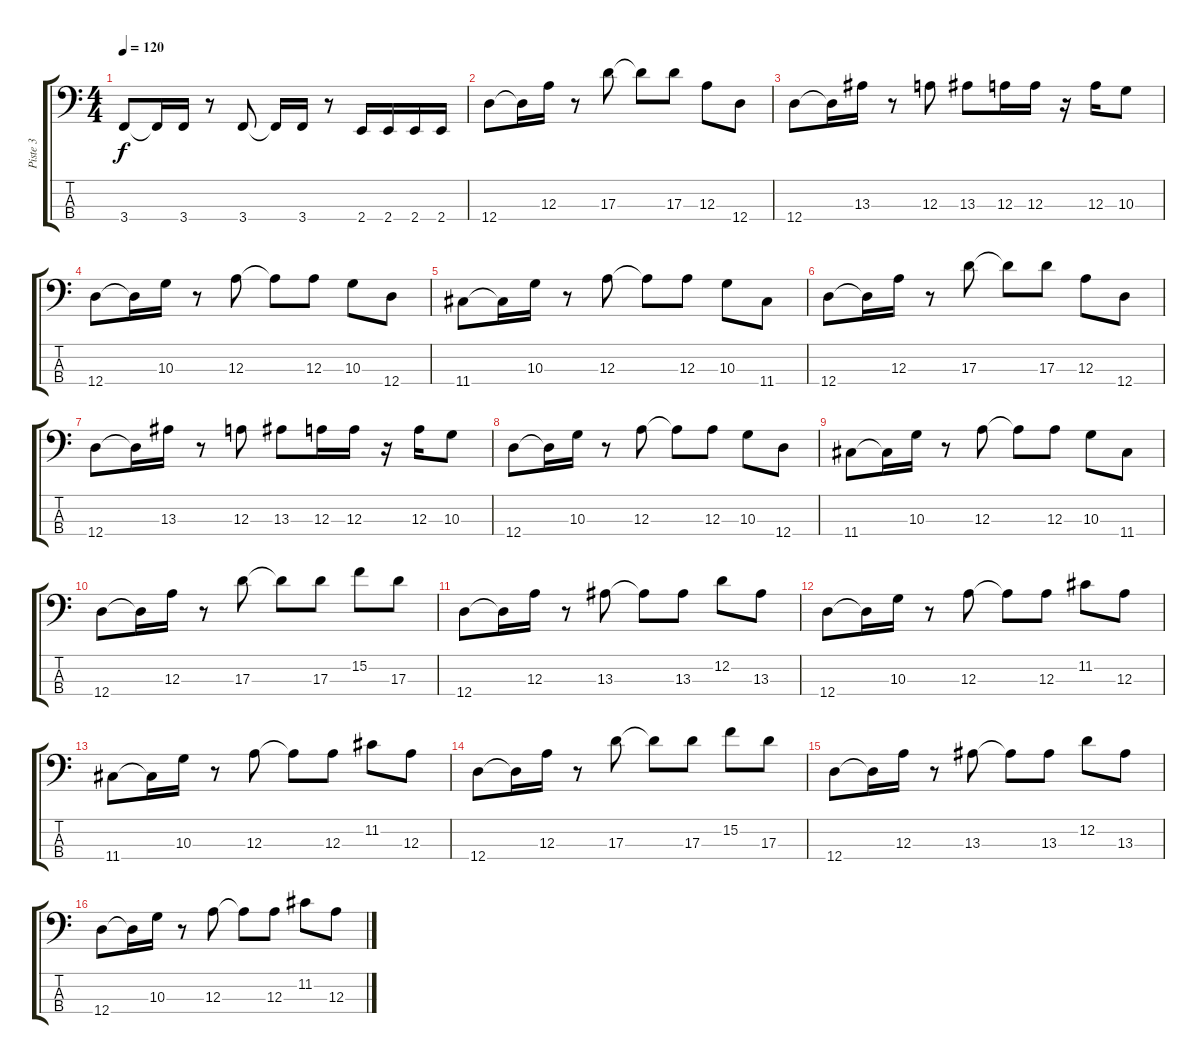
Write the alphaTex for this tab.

\track ("Piste 3" "Piste 3") {instrument slapbass1}
\staff {score tabs}
\tuning (G2 D2 A1 D1) {hide}
\ts (4 4)
\tempo 120
\clef f4
\ks c
3.4.8{dy f} 3.4{t}.16 3.4.16 r.8 3.4.8 3.4{t}.16 3.4.16 r.8 2.4.16 2.4.16 2.4.16 2.4.16 |
12.4.8 12.4{t}.16 12.3.16 r.8 17.3.8 17.3{t}.8 17.3.8 12.3.8 12.4.8 |
12.4.8 12.4{t}.16 13.3.16 r.8 12.3.8 13.3.8 12.3.16 12.3.16 r.16 12.3.16 10.3.8 |
12.4.8 12.4{t}.16 10.3.16 r.8 12.3.8 12.3{t}.8 12.3.8 10.3.8 12.4.8 |
11.4.8 11.4{t}.16 10.3.16 r.8 12.3.8 12.3{t}.8 12.3.8 10.3.8 11.4.8 |
12.4.8 12.4{t}.16 12.3.16 r.8 17.3.8 17.3{t}.8 17.3.8 12.3.8 12.4.8 |
12.4.8 12.4{t}.16 13.3.16 r.8 12.3.8 13.3.8 12.3.16 12.3.16 r.16 12.3.16 10.3.8 |
12.4.8 12.4{t}.16 10.3.16 r.8 12.3.8 12.3{t}.8 12.3.8 10.3.8 12.4.8 |
11.4.8 11.4{t}.16 10.3.16 r.8 12.3.8 12.3{t}.8 12.3.8 10.3.8 11.4.8 |
12.4.8 12.4{t}.16 12.3.16 r.8 17.3.8 17.3{t}.8 17.3.8 15.2.8 17.3.8 |
12.4.8 12.4{t}.16 12.3.16 r.8 13.3.8 13.3{t}.8 13.3.8 12.2.8 13.3.8 |
12.4.8 12.4{t}.16 10.3.16 r.8 12.3.8 12.3{t}.8 12.3.8 11.2.8 12.3.8 |
11.4.8 11.4{t}.16 10.3.16 r.8 12.3.8 12.3{t}.8 12.3.8 11.2.8 12.3.8 |
12.4.8 12.4{t}.16 12.3.16 r.8 17.3.8 17.3{t}.8 17.3.8 15.2.8 17.3.8 |
12.4.8 12.4{t}.16 12.3.16 r.8 13.3.8 13.3{t}.8 13.3.8 12.2.8 13.3.8 |
12.4.8 12.4{t}.16 10.3.16 r.8 12.3.8 12.3{t}.8 12.3.8 11.2.8 12.3.8
